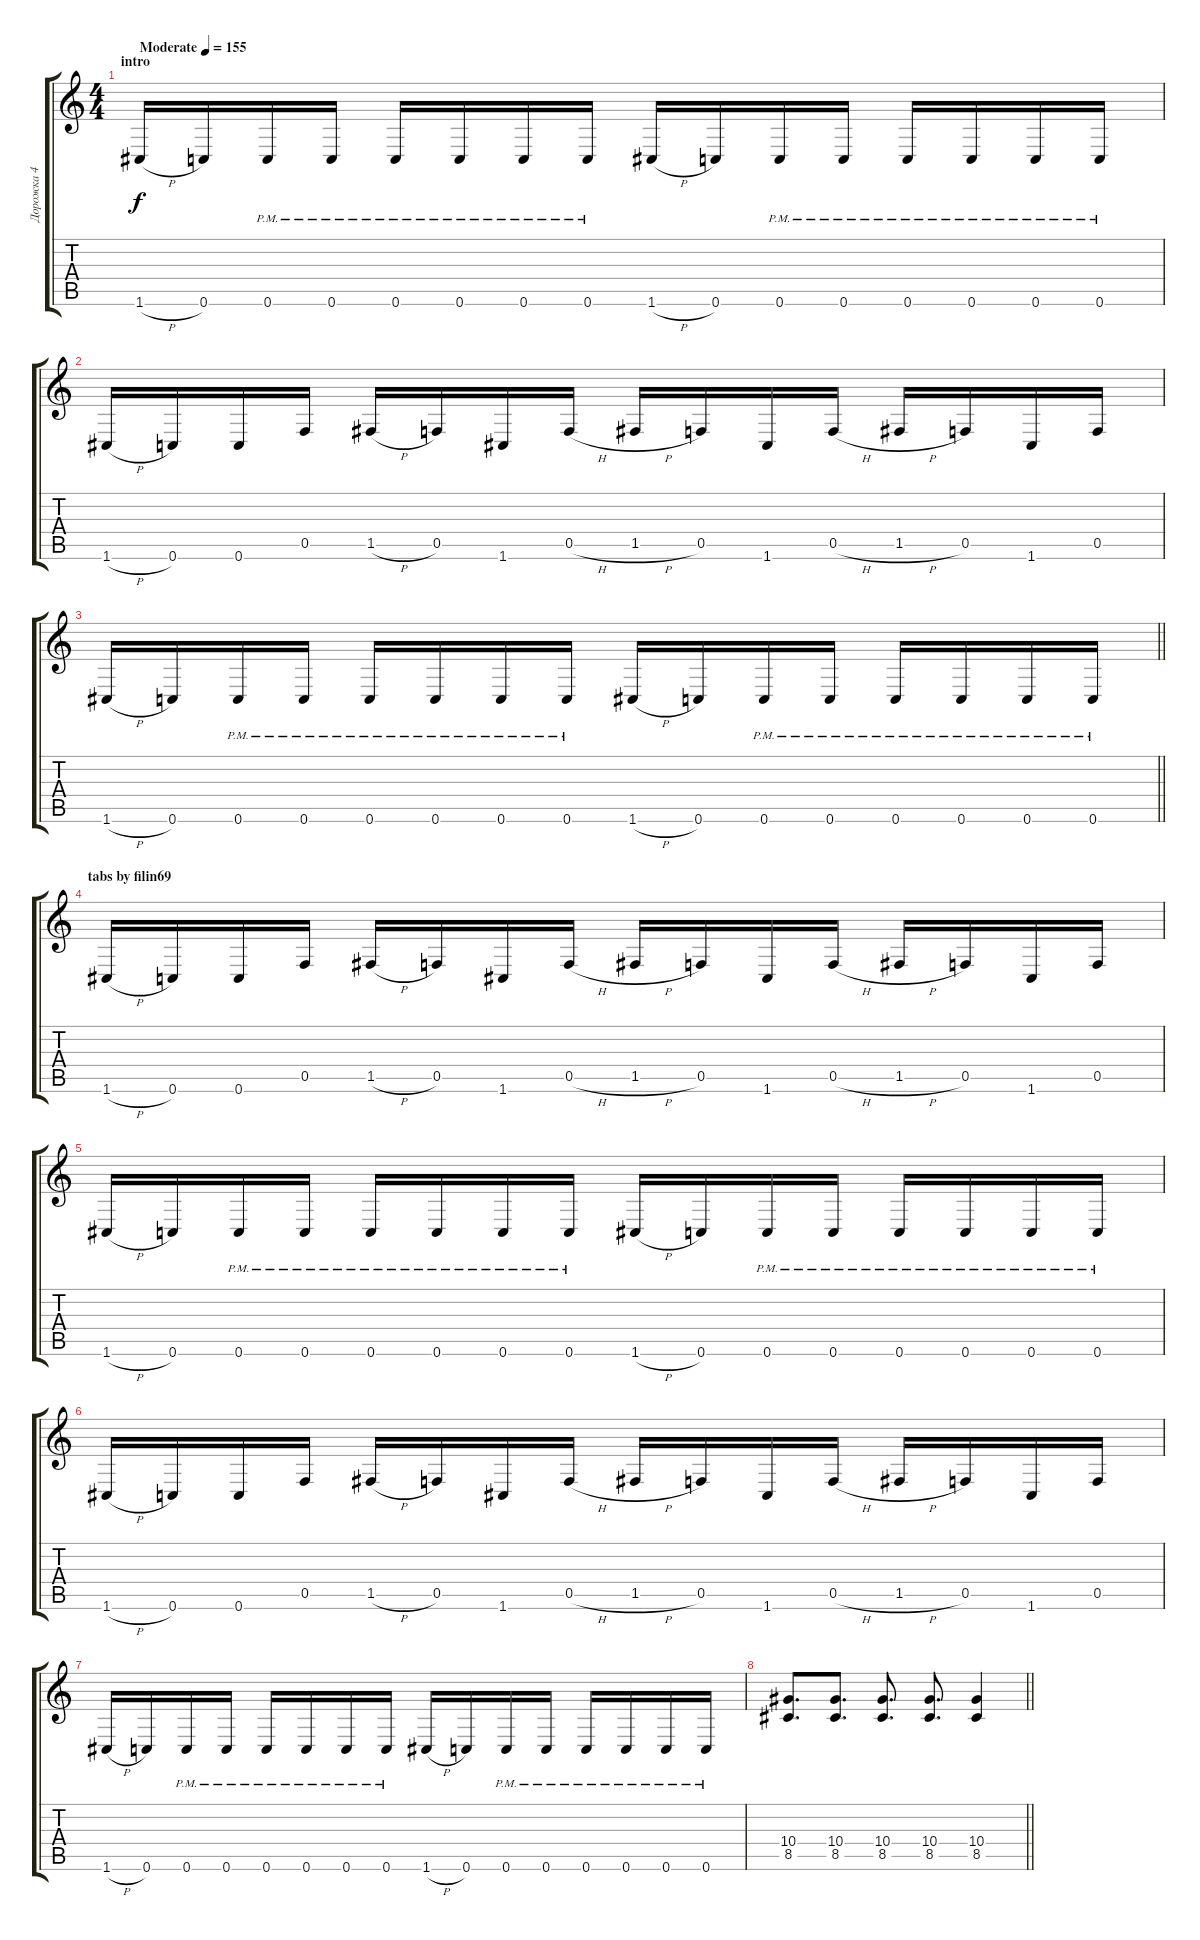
\track ("Дорожка 4" "Дорожка 4") {instrument distortionguitar}
\staff {score tabs}
\tuning (C4 G3 Eb3 Bb2 F2 C2) {hide}
\ts (4 4)
\section ("" "intro")
\tempo (155 "Moderate")
\clef g2
\ks c
1.6{h}.16{dy f instrument distortionguitar} 0.6.16 0.6{pm}.16 0.6{pm}.16 0.6{pm}.16 0.6{pm}.16 0.6{pm}.16 0.6{pm}.16 1.6{h}.16 0.6.16 0.6{pm}.16 0.6{pm}.16 0.6{pm}.16 0.6{pm}.16 0.6{pm}.16 0.6{pm}.16 |
1.6{h}.16 0.6.16 0.6.16 0.5.16 1.5{h}.16 0.5.16 1.6.16 0.5{h}.16 1.5{h}.16 0.5.16 1.6.16 0.5{h}.16 1.5{h}.16 0.5.16 1.6.16 0.5.16 |
\barLineRight lightlight
1.6{h}.16 0.6.16 0.6{pm}.16 0.6{pm}.16 0.6{pm}.16 0.6{pm}.16 0.6{pm}.16 0.6{pm}.16 1.6{h}.16 0.6.16 0.6{pm}.16 0.6{pm}.16 0.6{pm}.16 0.6{pm}.16 0.6{pm}.16 0.6{pm}.16 |
\section ("" "tabs by filin69")
1.6{h}.16 0.6.16 0.6.16 0.5.16 1.5{h}.16 0.5.16 1.6.16 0.5{h}.16 1.5{h}.16 0.5.16 1.6.16 0.5{h}.16 1.5{h}.16 0.5.16 1.6.16 0.5.16 |
1.6{h}.16 0.6.16 0.6{pm}.16 0.6{pm}.16 0.6{pm}.16 0.6{pm}.16 0.6{pm}.16 0.6{pm}.16 1.6{h}.16 0.6.16 0.6{pm}.16 0.6{pm}.16 0.6{pm}.16 0.6{pm}.16 0.6{pm}.16 0.6{pm}.16 |
1.6{h}.16 0.6.16 0.6.16 0.5.16 1.5{h}.16 0.5.16 1.6.16 0.5{h}.16 1.5{h}.16 0.5.16 1.6.16 0.5{h}.16 1.5{h}.16 0.5.16 1.6.16 0.5.16 |
1.6{h}.16 0.6.16 0.6{pm}.16 0.6{pm}.16 0.6{pm}.16 0.6{pm}.16 0.6{pm}.16 0.6{pm}.16 1.6{h}.16 0.6.16 0.6{pm}.16 0.6{pm}.16 0.6{pm}.16 0.6{pm}.16 0.6{pm}.16 0.6{pm}.16 |
\barLineRight lightlight
(10.4 8.5).8{d} (10.4 8.5).8{d} (10.4 8.5).8{d} (10.4 8.5).8{d} (10.4 8.5).4
